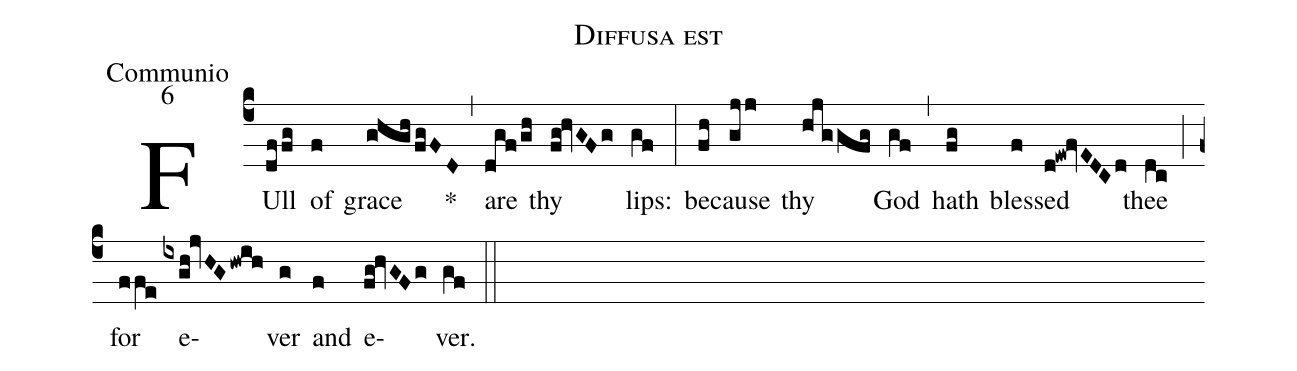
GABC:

name:Diffusa est;
office-part:Communio;
mode:6;
%%
(c4) FUll(dffg) of(f) grace(ghgh/fgFD) *(,) are(dgf/gh) thy(fg!hvGFg) lips:(gf) (:) be(fh)cause(gjj) thy(hjggfg) God(gf) (,) hath(fg) bles(f)sed(d!ew!fvEDCd) thee(dc) (;) for(ffe) e(ixgh!jvHGhwih)ver(g) and(f) e(fg!hvGFg)ver.(gf) (::)
